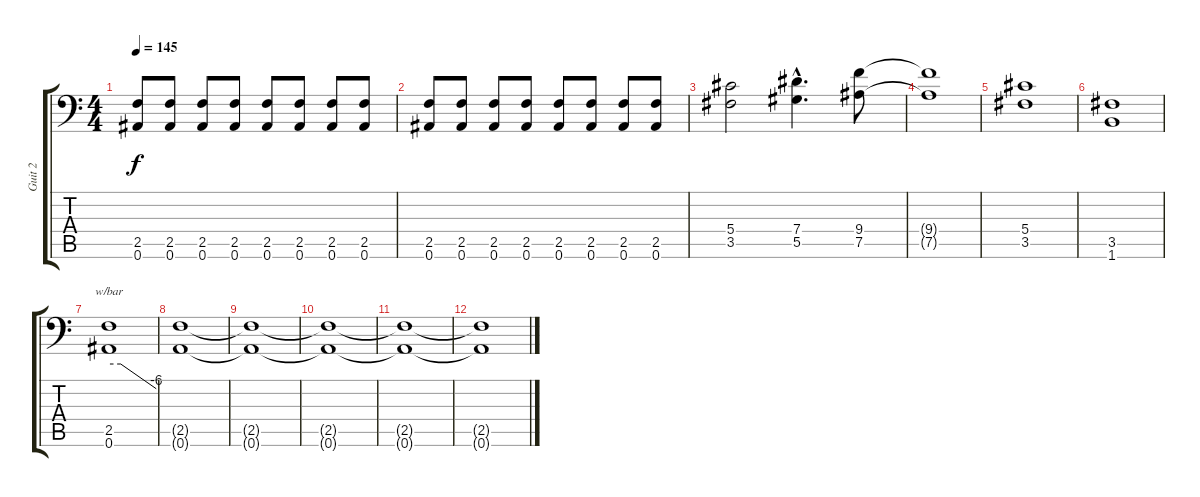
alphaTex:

\track ("Guit 2" "Guit 2") {instrument distortionguitar}
\staff {score tabs}
\tuning (Bb3 F3 Db3 Ab2 Eb2 Bb1) {hide}
\ts (4 4)
\tempo 145
\clef f4
\ks c
(2.5 0.6).8{dy f} (2.5 0.6).8 (2.5 0.6).8 (2.5 0.6).8 (2.5 0.6).8 (2.5 0.6).8 (2.5 0.6).8 (2.5 0.6).8 |
(2.5 0.6).8 (2.5 0.6).8 (2.5 0.6).8 (2.5 0.6).8 (2.5 0.6).8 (2.5 0.6).8 (2.5 0.6).8 (2.5 0.6).8 |
(5.4 3.5).2 (7.4{hac} 5.5{hac}).4{d} (9.4 7.5).8 |
(9.4{t} 7.5{t}).1 |
(5.4 3.5).1 |
(3.5 1.6).1 |
(2.5 0.6).1{tbe (custom default 0 0 15 0 60 -24)} |
(2.5{t} 0.6{t}).1 |
(2.5{t} 0.6{t}).1 |
(2.5{t} 0.6{t}).1 |
(2.5{t} 0.6{t}).1 |
(2.5{t} 0.6{t}).1
